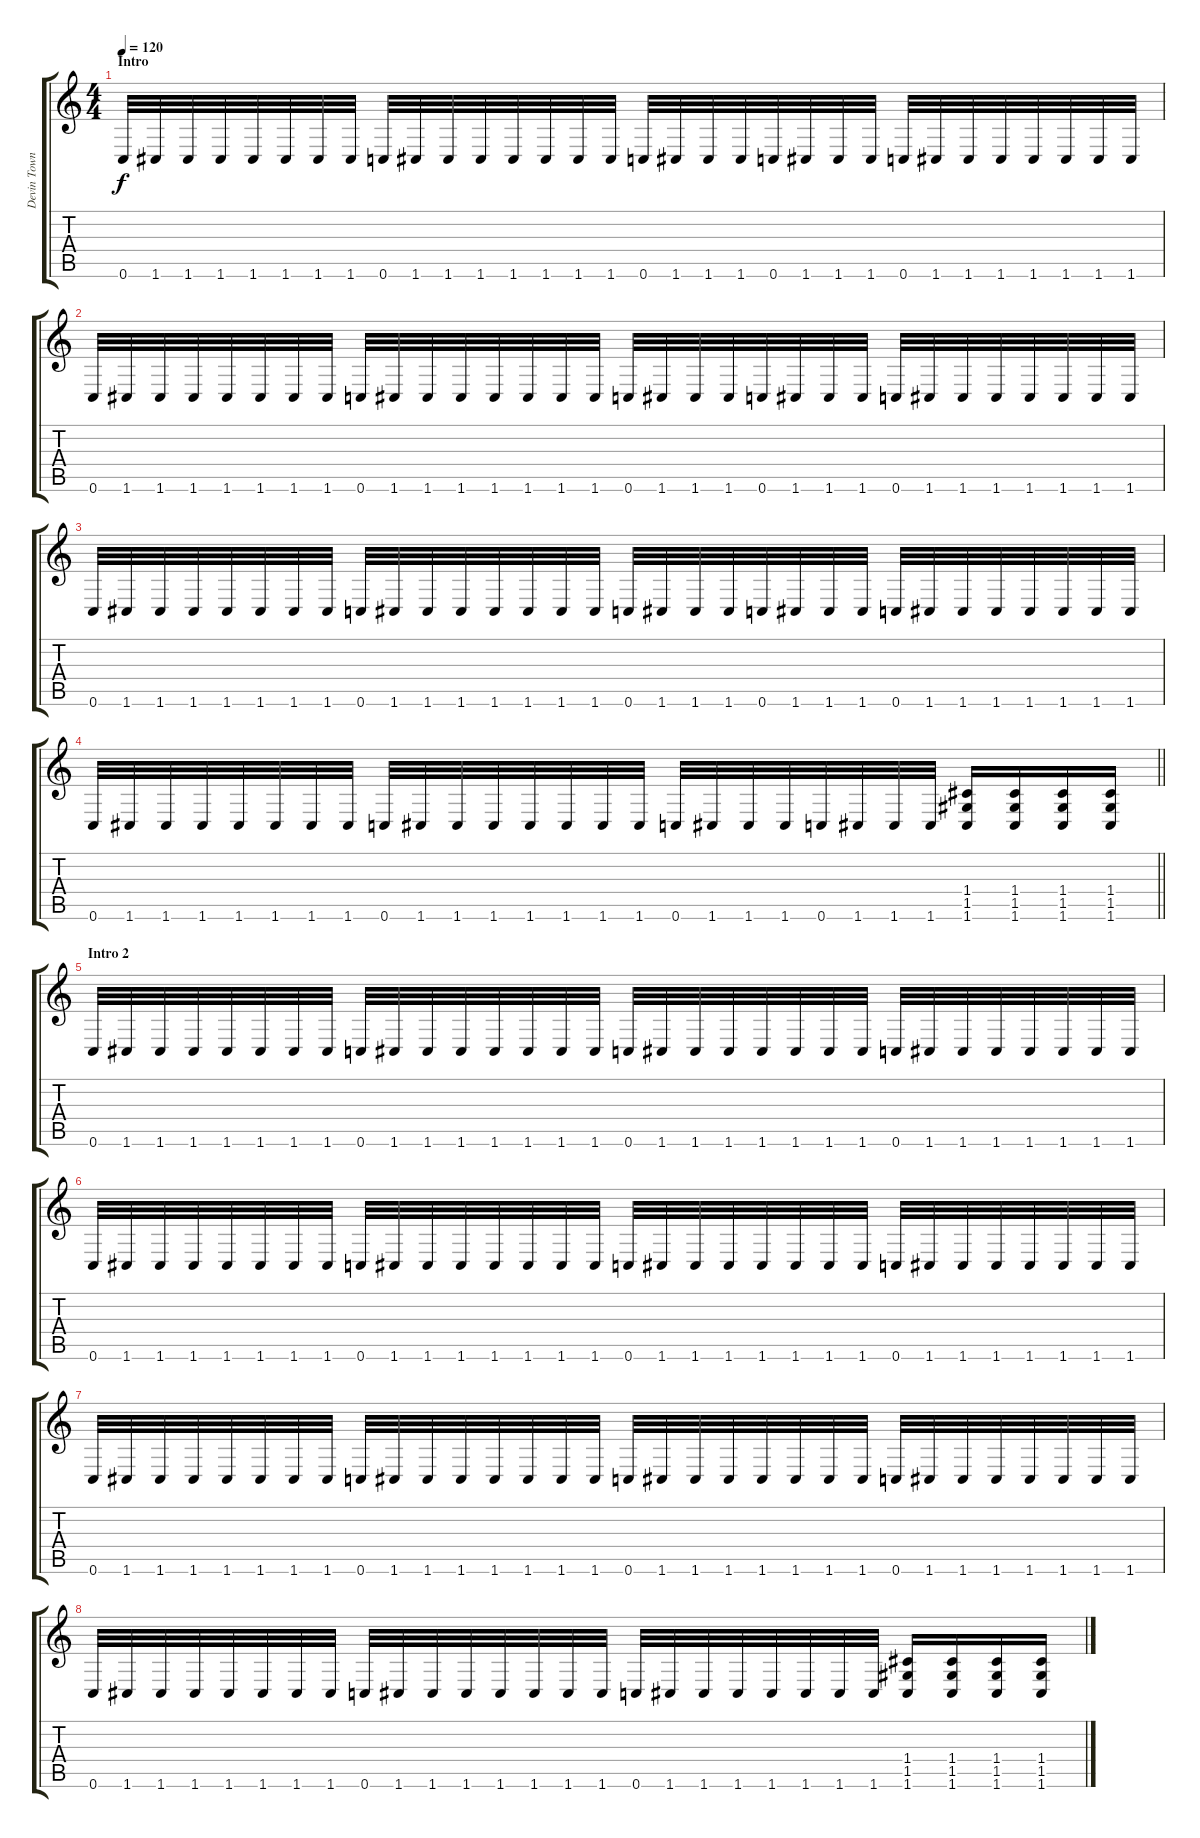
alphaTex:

\track ("Devin Townsend" "Devin Town") {instrument distortionguitar}
\staff {score tabs}
\tuning (E4 C4 G3 C3 G2 C2) {hide}
\ts (4 4)
\section ("" "Intro")
\tempo 120
\clef g2
\ks c
0.6.32{dy f instrument distortionguitar} 1.6.32 1.6.32 1.6.32 1.6.32 1.6.32 1.6.32 1.6.32 0.6.32 1.6.32 1.6.32 1.6.32 1.6.32 1.6.32 1.6.32 1.6.32 0.6.32 1.6.32 1.6.32 1.6.32 0.6.32 1.6.32 1.6.32 1.6.32 0.6.32 1.6.32 1.6.32 1.6.32 1.6.32 1.6.32 1.6.32 1.6.32 |
0.6.32 1.6.32 1.6.32 1.6.32 1.6.32 1.6.32 1.6.32 1.6.32 0.6.32 1.6.32 1.6.32 1.6.32 1.6.32 1.6.32 1.6.32 1.6.32 0.6.32 1.6.32 1.6.32 1.6.32 0.6.32 1.6.32 1.6.32 1.6.32 0.6.32 1.6.32 1.6.32 1.6.32 1.6.32 1.6.32 1.6.32 1.6.32 |
0.6.32 1.6.32 1.6.32 1.6.32 1.6.32 1.6.32 1.6.32 1.6.32 0.6.32 1.6.32 1.6.32 1.6.32 1.6.32 1.6.32 1.6.32 1.6.32 0.6.32 1.6.32 1.6.32 1.6.32 0.6.32 1.6.32 1.6.32 1.6.32 0.6.32 1.6.32 1.6.32 1.6.32 1.6.32 1.6.32 1.6.32 1.6.32 |
\barLineRight lightlight
0.6.32 1.6.32 1.6.32 1.6.32 1.6.32 1.6.32 1.6.32 1.6.32 0.6.32 1.6.32 1.6.32 1.6.32 1.6.32 1.6.32 1.6.32 1.6.32 0.6.32 1.6.32 1.6.32 1.6.32 0.6.32 1.6.32 1.6.32 1.6.32 (1.4 1.5 1.6).16 (1.4 1.5 1.6).16 (1.4 1.5 1.6).16 (1.4 1.5 1.6).16 |
\section ("" "Intro 2")
0.6.32 1.6.32 1.6.32 1.6.32 1.6.32 1.6.32 1.6.32 1.6.32 0.6.32 1.6.32 1.6.32 1.6.32 1.6.32 1.6.32 1.6.32 1.6.32 0.6.32 1.6.32 1.6.32 1.6.32 1.6.32 1.6.32 1.6.32 1.6.32 0.6.32 1.6.32 1.6.32 1.6.32 1.6.32 1.6.32 1.6.32 1.6.32 |
0.6.32 1.6.32 1.6.32 1.6.32 1.6.32 1.6.32 1.6.32 1.6.32 0.6.32 1.6.32 1.6.32 1.6.32 1.6.32 1.6.32 1.6.32 1.6.32 0.6.32 1.6.32 1.6.32 1.6.32 1.6.32 1.6.32 1.6.32 1.6.32 0.6.32 1.6.32 1.6.32 1.6.32 1.6.32 1.6.32 1.6.32 1.6.32 |
0.6.32 1.6.32 1.6.32 1.6.32 1.6.32 1.6.32 1.6.32 1.6.32 0.6.32 1.6.32 1.6.32 1.6.32 1.6.32 1.6.32 1.6.32 1.6.32 0.6.32 1.6.32 1.6.32 1.6.32 1.6.32 1.6.32 1.6.32 1.6.32 0.6.32 1.6.32 1.6.32 1.6.32 1.6.32 1.6.32 1.6.32 1.6.32 |
0.6.32 1.6.32 1.6.32 1.6.32 1.6.32 1.6.32 1.6.32 1.6.32 0.6.32 1.6.32 1.6.32 1.6.32 1.6.32 1.6.32 1.6.32 1.6.32 0.6.32 1.6.32 1.6.32 1.6.32 1.6.32 1.6.32 1.6.32 1.6.32 (1.4 1.5 1.6).16 (1.4 1.5 1.6).16 (1.4 1.5 1.6).16 (1.4 1.5 1.6).16
